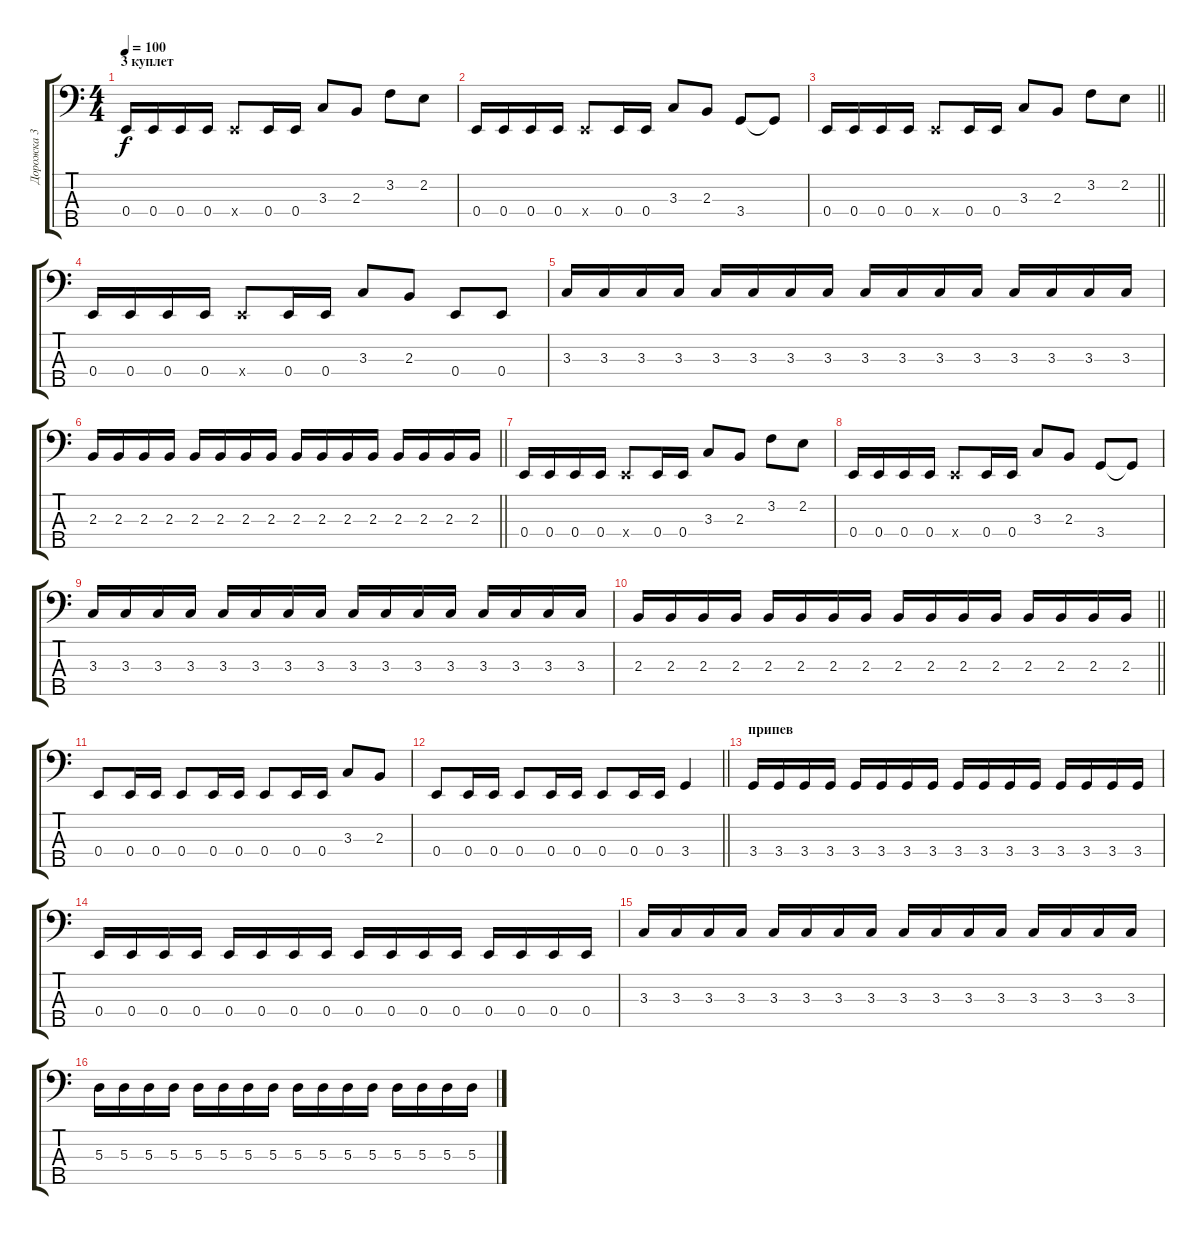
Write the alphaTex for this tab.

\track ("Дорожка 3" "Дорожка 3") {instrument electricbassfinger}
\staff {score tabs}
\tuning (G2 D2 A1 E1 B0) {hide}
\ts (4 4)
\section ("" "3 куплет")
\tempo 100
\clef f4
\ks c
0.4.16{dy f} 0.4.16 0.4.16 0.4.16 0.4{x}.8 0.4.16 0.4.16 3.3.8 2.3.8 3.2.8 2.2.8 |
0.4.16 0.4.16 0.4.16 0.4.16 0.4{x}.8 0.4.16 0.4.16 3.3.8 2.3.8 3.4.8 3.4{t}.8 |
\barLineRight lightlight
0.4.16 0.4.16 0.4.16 0.4.16 0.4{x}.8 0.4.16 0.4.16 3.3.8 2.3.8 3.2.8 2.2.8 |
0.4.16 0.4.16 0.4.16 0.4.16 0.4{x}.8 0.4.16 0.4.16 3.3.8 2.3.8 0.4.8 0.4.8 |
3.3.16 3.3.16 3.3.16 3.3.16 3.3.16 3.3.16 3.3.16 3.3.16 3.3.16 3.3.16 3.3.16 3.3.16 3.3.16 3.3.16 3.3.16 3.3.16 |
\barLineRight lightlight
2.3.16 2.3.16 2.3.16 2.3.16 2.3.16 2.3.16 2.3.16 2.3.16 2.3.16 2.3.16 2.3.16 2.3.16 2.3.16 2.3.16 2.3.16 2.3.16 |
0.4.16 0.4.16 0.4.16 0.4.16 0.4{x}.8 0.4.16 0.4.16 3.3.8 2.3.8 3.2.8 2.2.8 |
0.4.16 0.4.16 0.4.16 0.4.16 0.4{x}.8 0.4.16 0.4.16 3.3.8 2.3.8 3.4.8 3.4{t}.8 |
3.3.16 3.3.16 3.3.16 3.3.16 3.3.16 3.3.16 3.3.16 3.3.16 3.3.16 3.3.16 3.3.16 3.3.16 3.3.16 3.3.16 3.3.16 3.3.16 |
\barLineRight lightlight
2.3.16 2.3.16 2.3.16 2.3.16 2.3.16 2.3.16 2.3.16 2.3.16 2.3.16 2.3.16 2.3.16 2.3.16 2.3.16 2.3.16 2.3.16 2.3.16 |
0.4.8 0.4.16 0.4.16 0.4.8 0.4.16 0.4.16 0.4.8 0.4.16 0.4.16 3.3.8 2.3.8 |
\barLineRight lightlight
0.4.8 0.4.16 0.4.16 0.4.8 0.4.16 0.4.16 0.4.8 0.4.16 0.4.16 3.4.4 |
\section ("" "припев")
3.4.16 3.4.16 3.4.16 3.4.16 3.4.16 3.4.16 3.4.16 3.4.16 3.4.16 3.4.16 3.4.16 3.4.16 3.4.16 3.4.16 3.4.16 3.4.16 |
0.4.16 0.4.16 0.4.16 0.4.16 0.4.16 0.4.16 0.4.16 0.4.16 0.4.16 0.4.16 0.4.16 0.4.16 0.4.16 0.4.16 0.4.16 0.4.16 |
3.3.16 3.3.16 3.3.16 3.3.16 3.3.16 3.3.16 3.3.16 3.3.16 3.3.16 3.3.16 3.3.16 3.3.16 3.3.16 3.3.16 3.3.16 3.3.16 |
5.3.16 5.3.16 5.3.16 5.3.16 5.3.16 5.3.16 5.3.16 5.3.16 5.3.16 5.3.16 5.3.16 5.3.16 5.3.16 5.3.16 5.3.16 5.3.16
